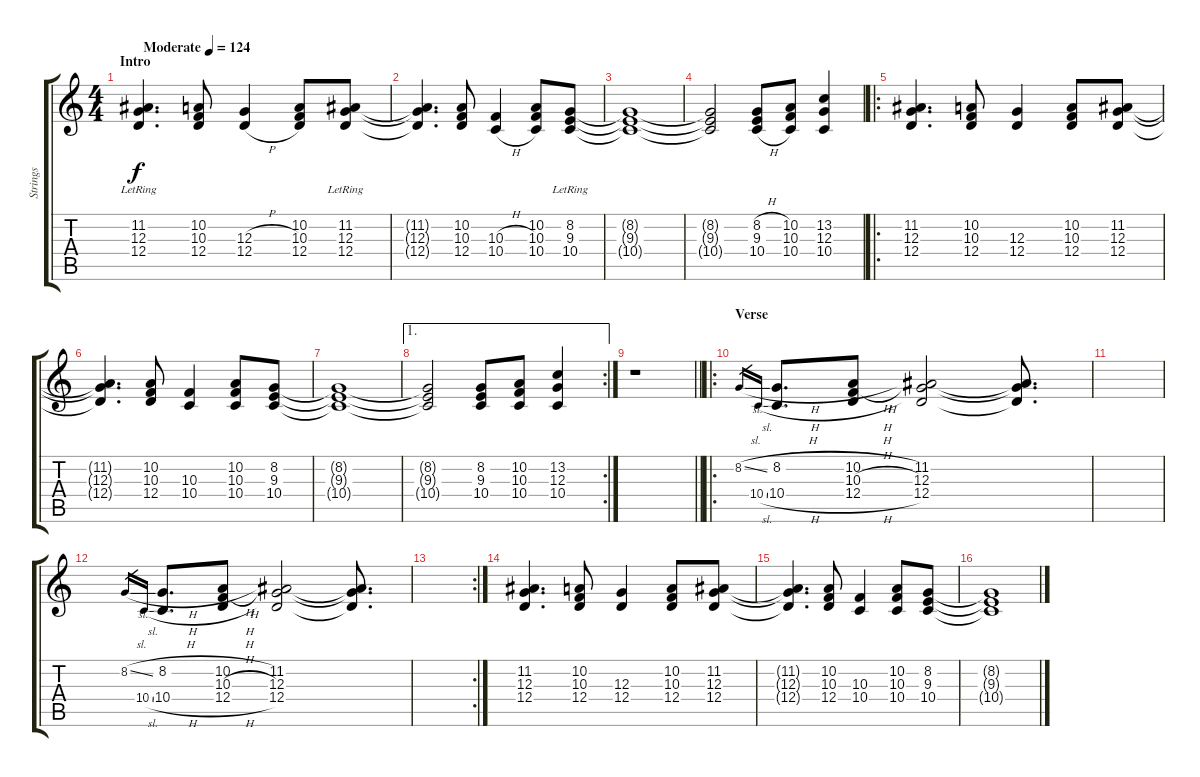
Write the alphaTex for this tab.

\track ("Strings" "Strings") {instrument lead3calliope}
\staff {score tabs}
\tuning (E4 B3 G3 D3 A2 E2) {hide}
\ts (4 4)
\section ("" "Intro")
\tempo (124 "Moderate")
\clef g2
\ks c
(11.2{lr} 12.3{lr} 12.4{lr}).4{d dy f volume 6 balance 13 instrument lead3calliope} (10.2 10.3 12.4).8 (12.3{h} 12.4{h}).4 (10.2 10.3 12.4).8 (11.2{lr} 12.3{lr} 12.4{lr}).8{volume 7 balance 13} |
(11.2{t} 12.3{t} 12.4{t}).4{d} (10.2 10.3 12.4).8 (10.3{h} 10.4{h}).4 (10.2 10.3 10.4).8 (8.2{lr} 9.3{lr} 10.4{lr}).8 |
(8.2{t} 9.3{t} 10.4{t}).1 |
(8.2{t} 9.3{t} 10.4{t}).2 (8.2{h} 9.3{h} 10.4{h}).8 (10.2 10.3 10.4).8 (13.2 12.3 10.4).4 |
\ro
(11.2 12.3 12.4).4{d volume 12} (10.2 10.3 12.4).8 (12.3 12.4).4 (10.2 10.3 12.4).8 (11.2 12.3 12.4).8 |
(11.2{t} 12.3{t} 12.4{t}).4{d} (10.2 10.3 12.4).8 (10.3 10.4).4 (10.2 10.3 10.4).8 (8.2 9.3 10.4).8 |
(8.2{t} 9.3{t} 10.4{t}).1 |
\ae 1
\rc 2
(8.2{t} 9.3{t} 10.4{t}).2 (8.2 9.3 10.4).8 (10.2 10.3 10.4).8 (13.2 12.3 10.4).4 |
\barLineRight lightlight
r.1{instrument pad2warm} |
\ro
\section ("" "Verse")
8.2{sl}.16{gr} 10.4{sl}.16{gr} (8.2{h} 10.4{h}).8{d} (10.2{h} 10.3{h} 12.4{h}).8 (11.2 12.3 12.4).2 (11.2{t} 12.3{t} 12.4{t}).8{d} |
|
8.2{sl}.16{gr} 10.4{sl}.16{gr} (8.2{h} 10.4{h}).8{d} (10.2{h} 10.3{h} 12.4{h}).8 (11.2 12.3 12.4).2 (11.2{t} 12.3{t} 12.4{t}).8{d} |
\rc 2
|
(11.2 12.3 12.4).4{d volume 8 instrument lead3calliope} (10.2 10.3 12.4).8 (12.3 12.4).4 (10.2 10.3 12.4).8 (11.2 12.3 12.4).8 |
(11.2{t} 12.3{t} 12.4{t}).4{d} (10.2 10.3 12.4).8 (10.3 10.4).4 (10.2 10.3 10.4).8 (8.2 9.3 10.4).8 |
(8.2{t} 9.3{t} 10.4{t}).1
